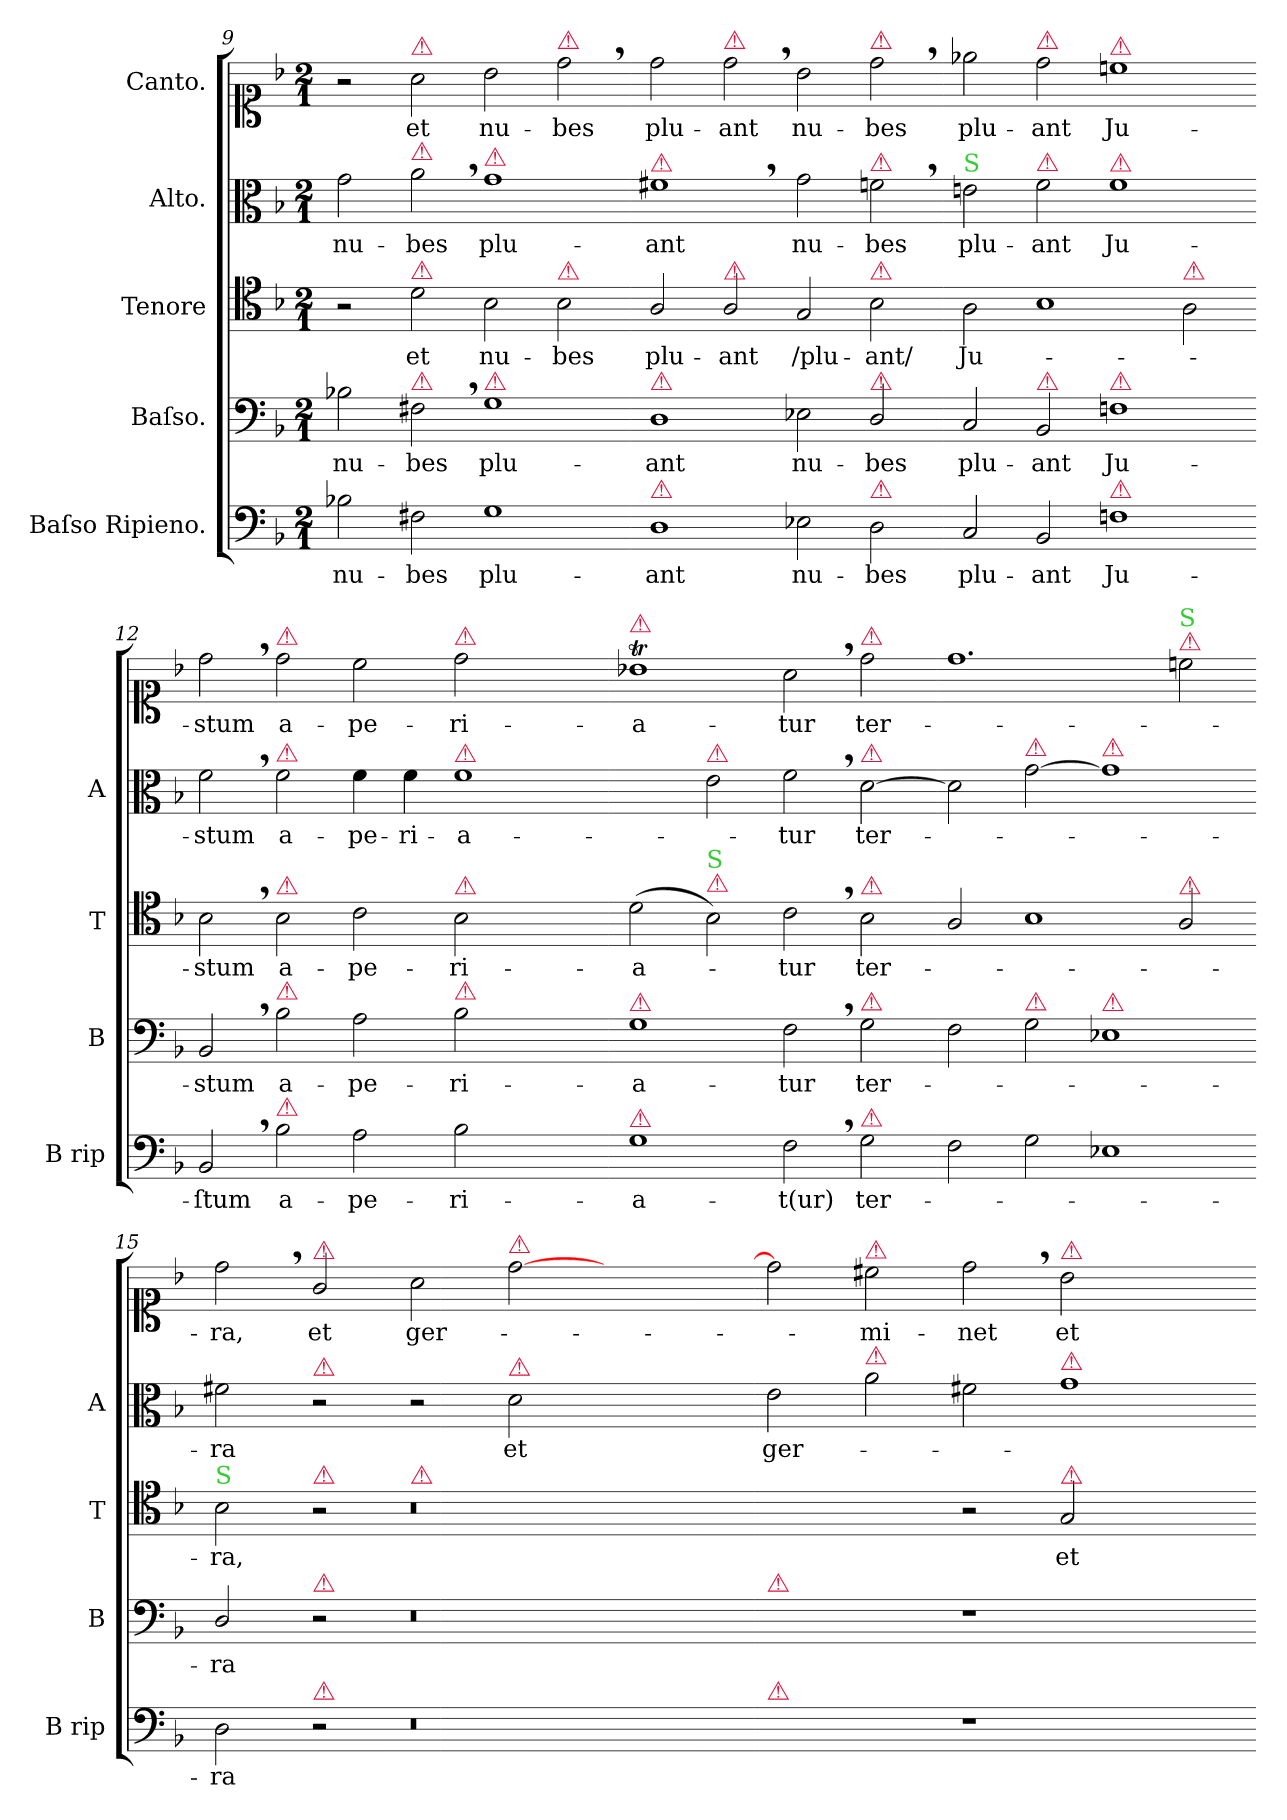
**kern	**text	**kern	**text	**kern	**text	**kern	**text	**kern	**text
*part5	*part5	*part4	*part4	*part3	*part3	*part2	*part2	*part1	*part1
*staff5	*staff5	*staff4	*staff4	*staff3	*staff3	*staff2	*staff2	*staff1	*staff1
*I"Baſso Ripieno.	*	*I"Baſso.	*	*I"Tenore	*	*I"Alto.	*	*I"Canto.	*
*I'B rip	*	*I'B	*	*I'T	*	*I'A	*	*	*
*clefF4	*	*clefF4	*	*clefC4	*	*clefC3	*	*clefC1	*
*k[b-]	*	*k[b-]	*	*k[b-]	*	*k[b-]	*	*k[b-]	*
*M2/1	*	*M2/1	*	*M2/1	*	*M2/1	*	*M2/1	*
=9	=9	=9	=9	=9	=9	=9	=9	=9	=9
2B-X\	nu-	2B-X\	nu-	2r	.	2g\	nu-	2r	.
!	!	!	!	!	!	!	!	!LO:TX:a:color=crimson:t=⚠	!
!	!	!	!	!	!	!LO:TX:a:color=crimson:t=⚠	!	!	!
!	!	!	!	!LO:TX:a:color=crimson:t=⚠	!	!	!	!	!
!	!	!LO:TX:a:color=crimson:t=⚠	!	!	!	!	!	!	!
2F#X\	-bes	2F#X,\	-bes	2d\	et	2a,\	-bes	2a\	et
!	!	!	!	!	!	!LO:TX:a:color=crimson:t=⚠	!	!	!
!	!	!LO:TX:a:color=crimson:t=⚠	!	!	!	!	!	!	!
1G\	plu-	1G\	plu-	2B-\	nu-	1g\	plu-	2b-\	nu-
!	!	!	!	!	!	!	!	!LO:TX:a:color=crimson:t=⚠	!
!	!	!	!	!LO:TX:a:color=crimson:t=⚠	!	!	!	!	!
.	.	.	.	2B-\	-bes	.	.	2dd,\	-bes
=10-	=10-	=10-	=10-	=10-	=10-	=10-	=10-	=10-	=10-
!	!	!	!	!	!	!LO:TX:a:color=crimson:t=⚠	!	!	!
!	!	!LO:TX:a:color=crimson:t=⚠	!	!	!	!	!	!	!
!LO:TX:a:color=crimson:t=⚠	!	!	!	!	!	!	!	!	!
1D\	-ant	1D\	-ant	2A/	plu-	1f#X,\	-ant	2dd\	plu-
!	!	!	!	!	!	!	!	!LO:TX:a:color=crimson:t=⚠	!
!	!	!	!	!LO:TX:a:color=crimson:t=⚠	!	!	!	!	!
.	.	.	.	2A/	-ant	.	.	2dd,\	-ant
2E-X\	nu-	2E-X\	nu-	2G/	/plu-	2g\	nu-	2b-\	nu-
!	!	!	!	!	!	!	!	!LO:TX:a:color=crimson:t=⚠	!
!	!	!	!	!	!	!LO:TX:a:color=crimson:t=⚠	!	!	!
!	!	!	!	!LO:TX:a:color=crimson:t=⚠	!	!	!	!	!
!	!	!LO:TX:a:color=crimson:t=⚠	!	!	!	!	!	!	!
!LO:TX:a:color=crimson:t=⚠	!	!	!	!	!	!	!	!	!
2D\	-bes	2D/	-bes	2B-\	-ant/	2fn,\	-bes	2dd,\	-bes
=11-	=11-	=11-	=11-	=11-	=11-	=11-	=11-	=11-	=11-
!	!	!	!	!	!	!LO:TX:a:color=limegreen:t=S	!	!	!
2C/	plu-	2C/	plu-	2A\	Ju-	2en\	plu-	2ee-X\	plu-
!	!	!	!	!	!	!	!	!LO:TX:a:color=crimson:t=⚠	!
!	!	!	!	!	!	!LO:TX:a:color=crimson:t=⚠	!	!	!
!	!	!LO:TX:a:color=crimson:t=⚠	!	!	!	!	!	!	!
2BB-/	-ant	2BB-/	-ant	1B-\	.	2f\	-ant	2dd\	-ant
!	!	!	!	!	!	!	!	!LO:TX:a:color=crimson:t=⚠	!
!	!	!	!	!	!	!LO:TX:a:color=crimson:t=⚠	!	!	!
!	!	!LO:TX:a:color=crimson:t=⚠	!	!	!	!	!	!	!
!LO:TX:a:color=crimson:t=⚠	!	!	!	!	!	!	!	!	!
1Fn\	Ju-	1Fn\	Ju-	.	.	1f\	Ju-	1ccn\	Ju-
!	!	!	!	!LO:TX:a:color=crimson:t=⚠	!	!	!	!	!
.	.	.	.	2A\	.	.	.	.	.
=12-	=12-	=12-	=12-	=12-	=12-	=12-	=12-	=12-	=12-
2BB-,/	-ſtum	2BB-,/	-stum	2B-,\	-stum	2f,\	-stum	2dd,\	-stum
!	!	!	!	!	!	!	!	!LO:TX:a:color=crimson:t=⚠	!
!	!	!	!	!	!	!LO:TX:a:color=crimson:t=⚠	!	!	!
!	!	!	!	!LO:TX:a:color=crimson:t=⚠	!	!	!	!	!
!	!	!LO:TX:a:color=crimson:t=⚠	!	!	!	!	!	!	!
!LO:TX:a:color=crimson:t=⚠	!	!	!	!	!	!	!	!	!
2B-\	a-	2B-\	a-	2B-\	a-	2f\	a-	2dd\	a-
2A\	-pe-	2A\	-pe-	2c\	-pe-	4f\	-pe-	2cc\	-pe-
.	.	.	.	.	.	4f\	-ri-	.	.
!	!	!	!	!	!	!	!	!LO:TX:a:color=crimson:t=⚠	!
!	!	!	!	!	!	!LO:TX:a:color=crimson:t=⚠	!	!	!
!	!	!	!	!LO:TX:a:color=crimson:t=⚠	!	!	!	!	!
!	!	!LO:TX:a:color=crimson:t=⚠	!	!	!	!	!	!	!
2B-\	-ri-	2B-\	-ri-	2B-\	-ri-	1f\	-a-	2dd\	-ri-
2ryy	.	2ryy	.	2ryy	.	.	.	2ryy	.
=13-	=13-	=13-	=13-	=13-	=13-	=13-	=13-	=13-	=13-
!	!	!	!	!	!	!	!	!LO:TX:a:color=crimson:t=⚠	!
!	!	!LO:TX:a:color=crimson:t=⚠	!	!	!	!	!	!	!
!LO:TX:a:color=crimson:t=⚠	!	!	!	!	!	!	!	!	!
1G\	-a-	1G\	-a-	(2d\	-a-	2ryy	.	1b-XT\	-a-
!	!	!	!	!	!	!LO:TX:a:color=crimson:t=⚠	!	!	!
!	!	!	!	!LO:TX:a:color=crimson:t=⚠	!	!	!	!	!
!	!	!	!	!LO:TX:a:color=limegreen:t=S	!	!	!	!	!
.	.	.	.	2B-\)	.	2e\	.	.	.
2F,\	-t(ur)	2F,\	-tur	2c,\	-tur	2f,\	-tur	2a,\	-tur
!	!	!	!	!	!	!	!	!LO:TX:a:color=crimson:t=⚠	!
!	!	!	!	!	!	!LO:TX:a:color=crimson:t=⚠	!	!	!
!	!	!	!	!LO:TX:a:color=crimson:t=⚠	!	!	!	!	!
!	!	!LO:TX:a:color=crimson:t=⚠	!	!	!	!	!	!	!
!LO:TX:a:color=crimson:t=⚠	!	!	!	!	!	!	!	!	!
2G\	ter-	2G\	ter-	2B-\	ter-	[2d\	ter-	2dd\	ter-
=14-	=14-	=14-	=14-	=14-	=14-	=14-	=14-	=14-	=14-
2F\	.	2F\	.	2A/	.	2d\]	.	1.dd\	.
!	!	!	!	!	!	!LO:TX:a:color=crimson:t=⚠	!	!	!
!	!	!LO:TX:a:color=crimson:t=⚠	!	!	!	!	!	!	!
2G\	.	2G\	.	1B-\	.	[2g\	.	.	.
!	!	!	!	!	!	!LO:TX:a:color=crimson:t=⚠	!	!	!
!	!	!LO:TX:a:color=crimson:t=⚠	!	!	!	!	!	!	!
1E-X\	.	1E-X\	.	.	.	1g\]	.	.	.
!	!	!	!	!	!	!	!	!LO:TX:a:color=crimson:t=⚠	!
!	!	!	!	!	!	!	!	!LO:TX:a:color=limegreen:t=S	!
!	!	!	!	!LO:TX:a:color=crimson:t=⚠	!	!	!	!	!
.	.	.	.	2A/	.	.	.	2ccn\	.
=15-	=15-	=15-	=15-	=15-	=15-	=15-	=15-	=15-	=15-
!	!	!	!	!LO:TX:a:color=limegreen:t=S	!	!	!	!	!
2D\	-ra	2D/	-ra	2B-\	-ra,	2f#X\	-ra	2dd,\	-ra,
!	!	!	!	!	!	!	!	!LO:TX:a:color=crimson:t=⚠	!
!	!	!	!	!	!	!LO:TX:a:color=crimson:t=⚠	!	!	!
!	!	!	!	!LO:TX:a:color=crimson:t=⚠	!	!	!	!	!
!	!	!LO:TX:a:color=crimson:t=⚠	!	!	!	!	!	!	!
!LO:TX:a:color=crimson:t=⚠	!	!	!	!	!	!	!	!	!
2r	.	2r	.	2r	.	2r	.	2g/	et
!	!	!	!	!LO:TX:a:color=crimson:t=⚠	!	!	!	!	!
0r	.	0r	.	0r	.	2r	.	2a\	ger-
!	!	!	!	!	!	!	!	!LO:TX:a:color=crimson:t=⚠	!
!	!	!	!	!	!	!LO:TX:a:color=crimson:t=⚠	!	!	!
.	.	.	.	.	.	2d\	et	[2dd\	.
.	.	.	.	.	.	1ryy	.	1ryy	.
=16-	=16-	=16-	=16-	=16-	=16-	=16-	=16-	=16-	=16-
!	!	!LO:TX:a:color=crimson:t=⚠	!	!	!	!	!	!	!
!LO:TX:a:color=crimson:t=⚠	!	!	!	!	!	!	!	!	!
1ryy	.	1ryy	.	1ryy	.	2e\	ger-	2dd\]	.
!	!	!	!	!	!	!	!	!LO:TX:a:color=crimson:t=⚠	!
!	!	!	!	!	!	!LO:TX:a:color=crimson:t=⚠	!	!	!
.	.	.	.	.	.	2a\	.	2cc#X\	-mi-
1r	.	1r	.	2r	.	2f#X\	.	2dd,\	-net
!	!	!	!	!	!	!	!	!LO:TX:a:color=crimson:t=⚠	!
!	!	!	!	!	!	!LO:TX:a:color=crimson:t=⚠	!	!	!
!	!	!	!	!LO:TX:a:color=crimson:t=⚠	!	!	!	!	!
.	.	.	.	2G/	et	1g\	.	2b-\	et
2ryy	.	2ryy	.	2ryy	.	.	.	2ryy	.
=-	=-	=-	=-	=-	=-	=-	=-	=-	=-
*-	*-	*-	*-	*-	*-	*-	*-	*-	*-
